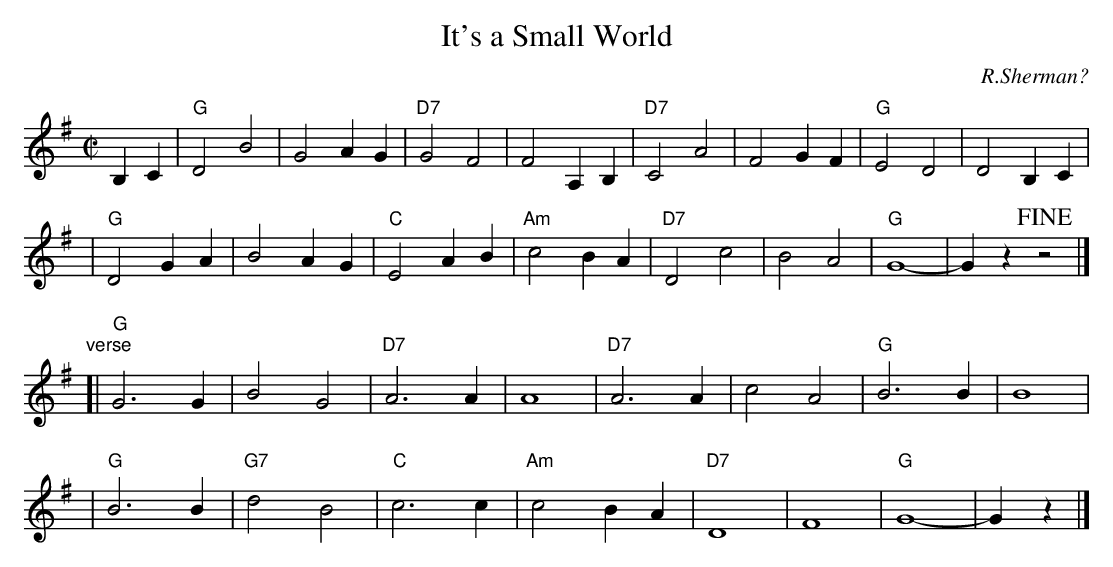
X:1
T: It's a Small World
C: R.Sherman?
M: C|
L: 1/4
K: G
B,C \
| "G"D2 B2 | G2 AG | "D7"G2 F2 | F2 A,B, \
| "D7"C2 A2 | F2 GF | "G"E2 D2 | D2 B,C |
| "G"D2 GA | B2 AG | "C"E2 AB | "Am"c2 BA \
| "D7"D2 c2 | B2 A2 | "G"G4- | Gz !fine!z2 |]
"verse"\
[| "G"G3 G | B2 G2 | "D7"A3 A | A4 \
| "D7"A3 A | c2 A2 | "G"B3 B | B4 |
| "G"B3 B | "G7"d2 B2 | "C"c3 c | "Am"c2 BA \
| "D7"D4 | F4 | "G"G4- | Gz |]
